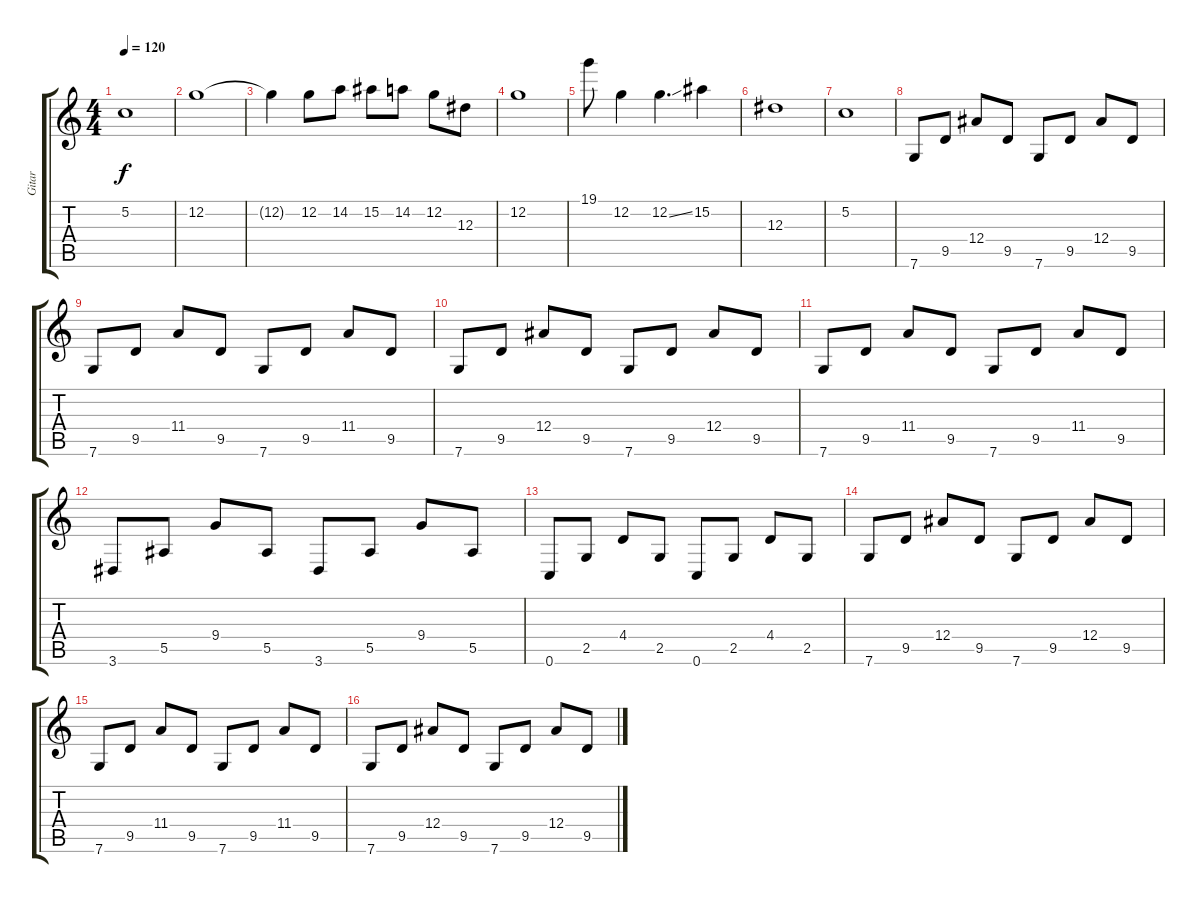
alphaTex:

\track ("Gitar" "Gitar") {instrument distortionguitar}
\staff {score tabs}
\tuning (C4 G3 Eb3 Bb2 F2 C2) {hide}
\ts (4 4)
\tempo 120
\clef g2
\ks c
5.2.1{dy f} |
12.2.1 |
12.2{t}.4 12.2.8 14.2.8 15.2.8 14.2.8 12.2.8 12.3.8 |
12.2.1 |
19.1.8 12.2.4 12.2{ss}.4{d} 15.2.4 |
12.3.1 |
5.2.1 |
7.6.8 9.5.8 12.4.8 9.5.8 7.6.8 9.5.8 12.4.8 9.5.8 |
7.6.8 9.5.8 11.4.8 9.5.8 7.6.8 9.5.8 11.4.8 9.5.8 |
7.6.8 9.5.8 12.4.8 9.5.8 7.6.8 9.5.8 12.4.8 9.5.8 |
7.6.8 9.5.8 11.4.8 9.5.8 7.6.8 9.5.8 11.4.8 9.5.8 |
3.6.8 5.5.8 9.4.8 5.5.8 3.6.8 5.5.8 9.4.8 5.5.8 |
0.6.8 2.5.8 4.4.8 2.5.8 0.6.8 2.5.8 4.4.8 2.5.8 |
7.6.8 9.5.8 12.4.8 9.5.8 7.6.8 9.5.8 12.4.8 9.5.8 |
7.6.8 9.5.8 11.4.8 9.5.8 7.6.8 9.5.8 11.4.8 9.5.8 |
7.6.8 9.5.8 12.4.8 9.5.8 7.6.8 9.5.8 12.4.8 9.5.8
